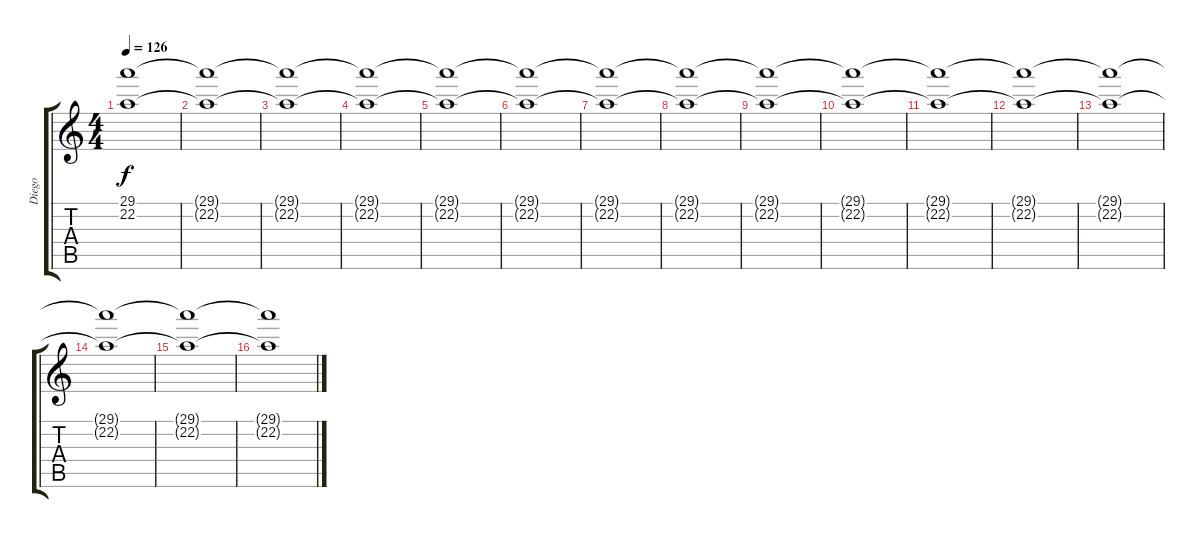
\track ("Diego" "Diego") {instrument rockorgan}
\staff {score tabs}
\tuning (E4 B3 G3 D3 A2 E2) {hide}
\ts (4 4)
\tempo 126
\clef g2
\ks c
(29.1 22.2).1{dy f} |
(29.1{t} 22.2{t}).1 |
(29.1{t} 22.2{t}).1 |
(29.1{t} 22.2{t}).1 |
(29.1{t} 22.2{t}).1 |
(29.1{t} 22.2{t}).1 |
(29.1{t} 22.2{t}).1 |
(29.1{t} 22.2{t}).1 |
(29.1{t} 22.2{t}).1 |
(29.1{t} 22.2{t}).1 |
(29.1{t} 22.2{t}).1 |
(29.1{t} 22.2{t}).1 |
(29.1{t} 22.2{t}).1 |
(29.1{t} 22.2{t}).1 |
(29.1{t} 22.2{t}).1 |
(29.1{t} 22.2{t}).1
